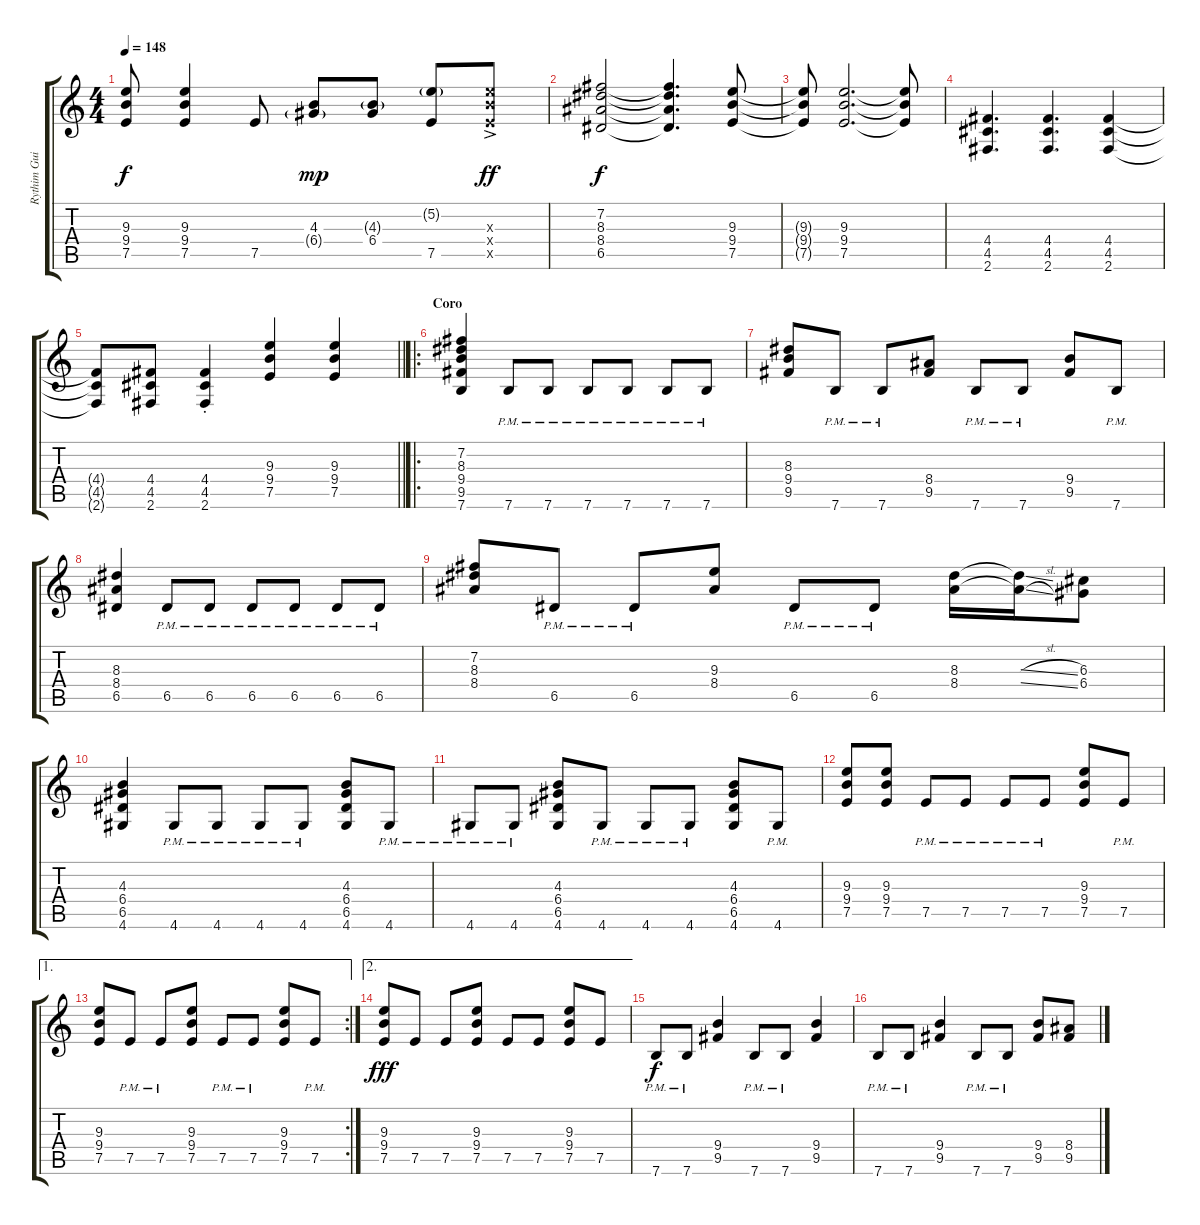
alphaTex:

\track ("Rythim Guitar" "Rythim Gui") {instrument distortionguitar}
\staff {score tabs}
\tuning (E4 B3 G3 D3 A2 E2) {hide}
\ts (4 4)
\tempo 148
\clef g2
\ks c
(9.3{t} 9.4{t} 7.5{t}).8{dy f} (9.3 9.4 7.5).4 7.5.8 (4.3 6.4{g}).8{dy mp} (4.3{g} 6.4).8 (5.2{g} 7.5).8 (9.3{x} 9.4{ac x} 7.5{ac x}).8{dy ff} |
(7.2 8.3 8.4 6.5).2{dy f} (7.2{t} 8.3{t} 8.4{t} 6.5{t}).4{d} (9.3 9.4 7.5).8 |
(9.3{t} 9.4{t} 7.5{t}).8 (9.3 9.4 7.5).2{d} (9.3{t} 9.4{t} 7.5{t}).8 |
(4.4 4.5 2.6).4{d} (4.4 4.5 2.6).4{d} (4.4 4.5 2.6).4 |
\barLineRight lightlight
(4.4{t} 4.5{t} 2.6{t}).8 (4.4 4.5 2.6).8 (4.4 4.5 2.6{st}).4 (9.3 9.4 7.5).4 (9.3 9.4 7.5).4 |
\ro
\section ("" "Coro")
(7.2 8.3 9.4 9.5 7.6).4 7.6{pm}.8 7.6{pm}.8 7.6{pm}.8 7.6{pm}.8 7.6{pm}.8 7.6{pm}.8 |
(8.3 9.4 9.5).8 7.6{pm}.8 7.6{pm}.8 (8.4 9.5).8 7.6{pm}.8 7.6{pm}.8 (9.4 9.5).8 7.6{pm}.8 |
(8.3 8.4 6.5).4 6.5{pm}.8 6.5{pm}.8 6.5{pm}.8 6.5{pm}.8 6.5{pm}.8 6.5{pm}.8 |
(7.2 8.3 8.4).8 6.5{pm}.8 6.5{pm}.8 (9.3 8.4).8 6.5{pm}.8 6.5{pm}.8 (8.3 8.4).16 (8.3{sl t} 8.4{sl t}).16 (6.3 6.4).8 |
(4.3 6.4 6.5 4.6).4 4.6{pm}.8 4.6{pm}.8 4.6{pm}.8 4.6{pm}.8 (4.3 6.4 6.5 4.6).8 4.6{pm}.8 |
4.6{pm}.8 4.6{pm}.8 (4.3 6.4 6.5 4.6).8 4.6{pm}.8 4.6{pm}.8 4.6{pm}.8 (4.3 6.4 6.5 4.6).8 4.6{pm}.8 |
(9.3 9.4 7.5).8 (9.3 9.4 7.5).8 7.5{pm}.8 7.5{pm}.8 7.5{pm}.8 7.5{pm}.8 (9.3 9.4 7.5).8 7.5{pm}.8 |
\ae 1
\rc 2
(9.3 9.4 7.5).8 7.5{pm}.8 7.5{pm}.8 (9.3 9.4 7.5).8 7.5{pm}.8 7.5{pm}.8 (9.3 9.4 7.5).8 7.5{pm}.8 |
\ae 2
(9.3 9.4 7.5).8{dy fff} 7.5.8 7.5.8 (9.3 9.4 7.5).8 7.5.8 7.5.8 (9.3 9.4 7.5).8 7.5.8 |
7.6{pm}.8{dy f} 7.6{pm}.8 (9.4 9.5).4 7.6{pm}.8 7.6{pm}.8 (9.4 9.5).4 |
7.6{pm}.8 7.6{pm}.8 (9.4 9.5).4 7.6{pm}.8 7.6{pm}.8 (9.4 9.5).8 (8.4 9.5).8
